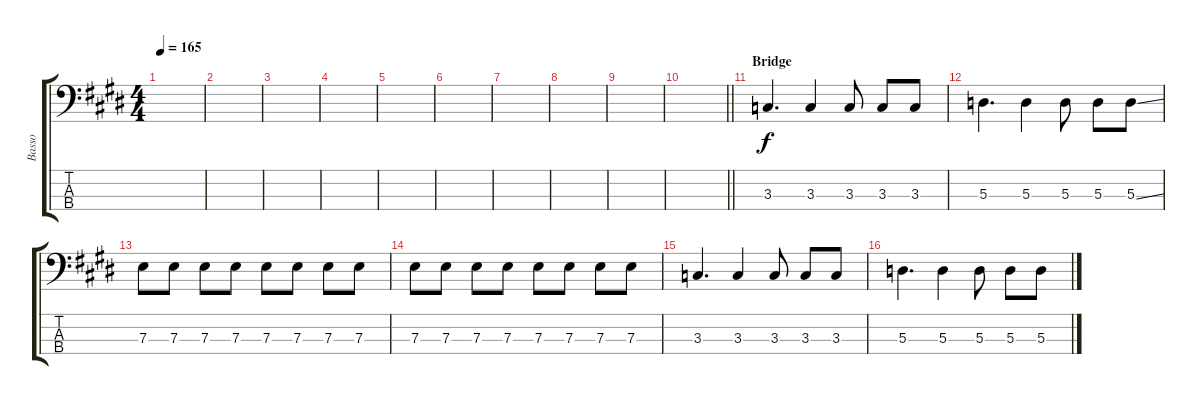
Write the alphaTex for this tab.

\track ("Basso" "Basso") {instrument electricbassfinger}
\staff {score tabs}
\tuning (G2 D2 A1 E1) {hide}
\ts (4 4)
\tempo 165
\clef f4
\ks e
|
|
|
|
|
|
|
|
|
\barLineRight lightlight
|
\section ("" "Bridge")
3.3.4{d} 3.3.4 3.3.8 3.3.8 3.3.8 |
5.3.4{d} 5.3.4 5.3.8 5.3.8 5.3{ss}.8 |
7.3.8 7.3.8 7.3.8 7.3.8 7.3.8 7.3.8 7.3.8 7.3.8 |
7.3.8 7.3.8 7.3.8 7.3.8 7.3.8 7.3.8 7.3.8 7.3.8 |
3.3.4{d} 3.3.4 3.3.8 3.3.8 3.3.8 |
5.3.4{d} 5.3.4 5.3.8 5.3.8 5.3{ss}.8
